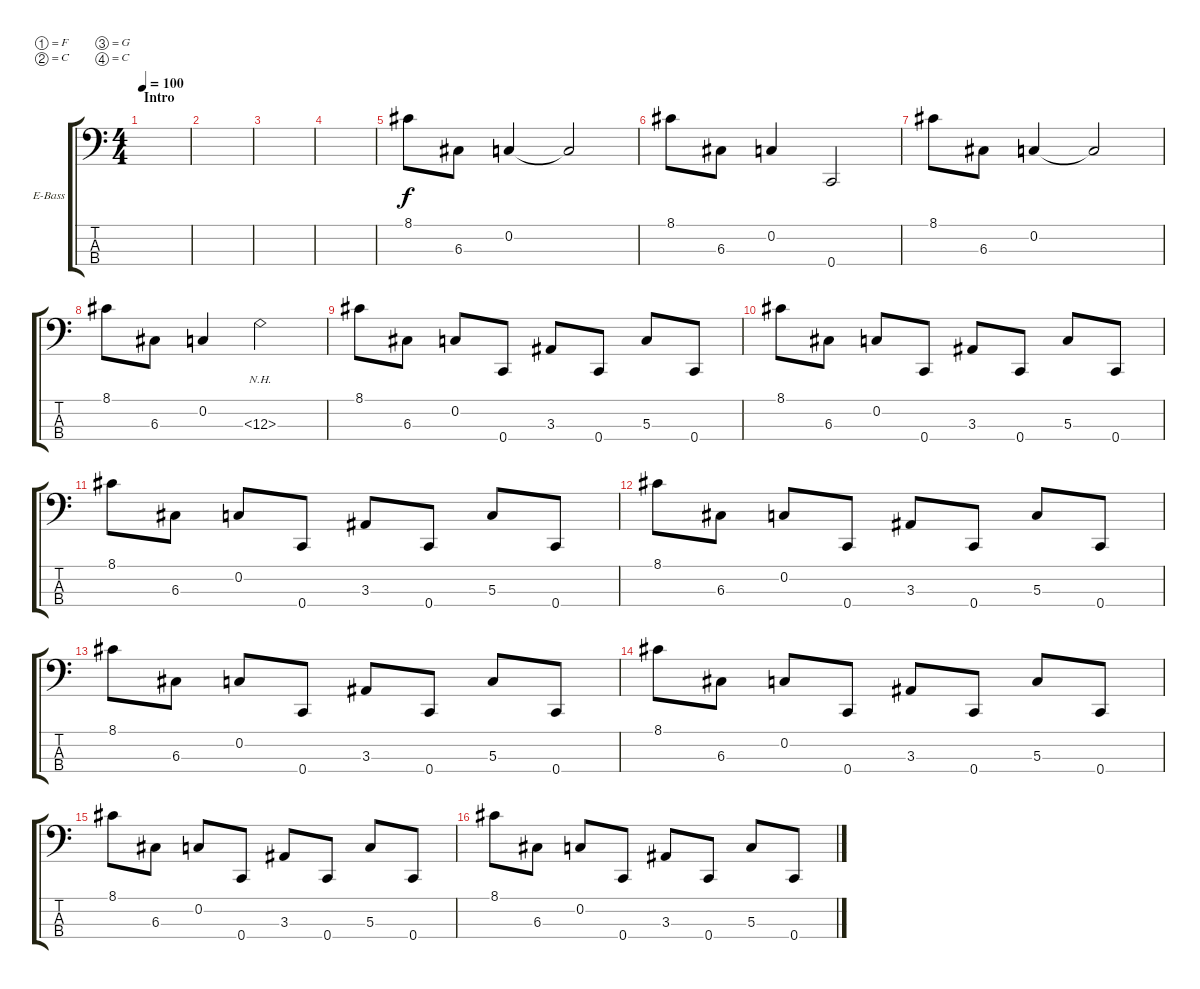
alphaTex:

\bracketExtendMode groupsimilarinstruments
\firstSystemTrackNameOrientation horizontal
\otherSystemsTrackNameOrientation horizontal
\track ("Electric Bass" "E-Bass") {instrument electricbassfinger}
\staff {score tabs}
\tuning (F2 C2 G1 C1)
\ts (4 4)
\beaming (8 2 2 2 2)
\section ("" "Intro")
\tempo 100
\clef f4
\scale
0.487395
\ks c
|
\scale
0.256303 |
\scale
0.256303 |
\scale
0.333333 |
\scale
0.333333 8.1.8 6.3.8 0.2.4 0.2{t}.2 |
\scale
0.333333 8.1.8 6.3.8 0.2.4 0.4.2 |
\scale
0.333333 8.1.8 6.3.8 0.2.4 0.2{t}.2 |
\scale
0.333333 8.1.8 6.3.8 0.2.4 12.3{nh}.2 |
\scale
0.333333 8.1.8 6.3.8 0.2.8 0.4.8 3.3.8 0.4.8 5.3.8 0.4.8 |
\scale
0.333333 8.1.8 6.3.8 0.2.8 0.4.8 3.3.8 0.4.8 5.3.8 0.4.8 |
\scale
0.333333 8.1.8 6.3.8 0.2.8 0.4.8 3.3.8 0.4.8 5.3.8 0.4.8 |
\scale
0.333333 8.1.8 6.3.8 0.2.8 0.4.8 3.3.8 0.4.8 5.3.8 0.4.8 |
\scale
0.333333 8.1.8 6.3.8 0.2.8 0.4.8 3.3.8 0.4.8 5.3.8 0.4.8 |
\scale
0.333333 8.1.8 6.3.8 0.2.8 0.4.8 3.3.8 0.4.8 5.3.8 0.4.8 |
\scale
0.333333 8.1.8 6.3.8 0.2.8 0.4.8 3.3.8 0.4.8 5.3.8 0.4.8 |
\scale
0.333333 8.1.8 6.3.8 0.2.8 0.4.8 3.3.8 0.4.8 5.3.8 0.4.8
